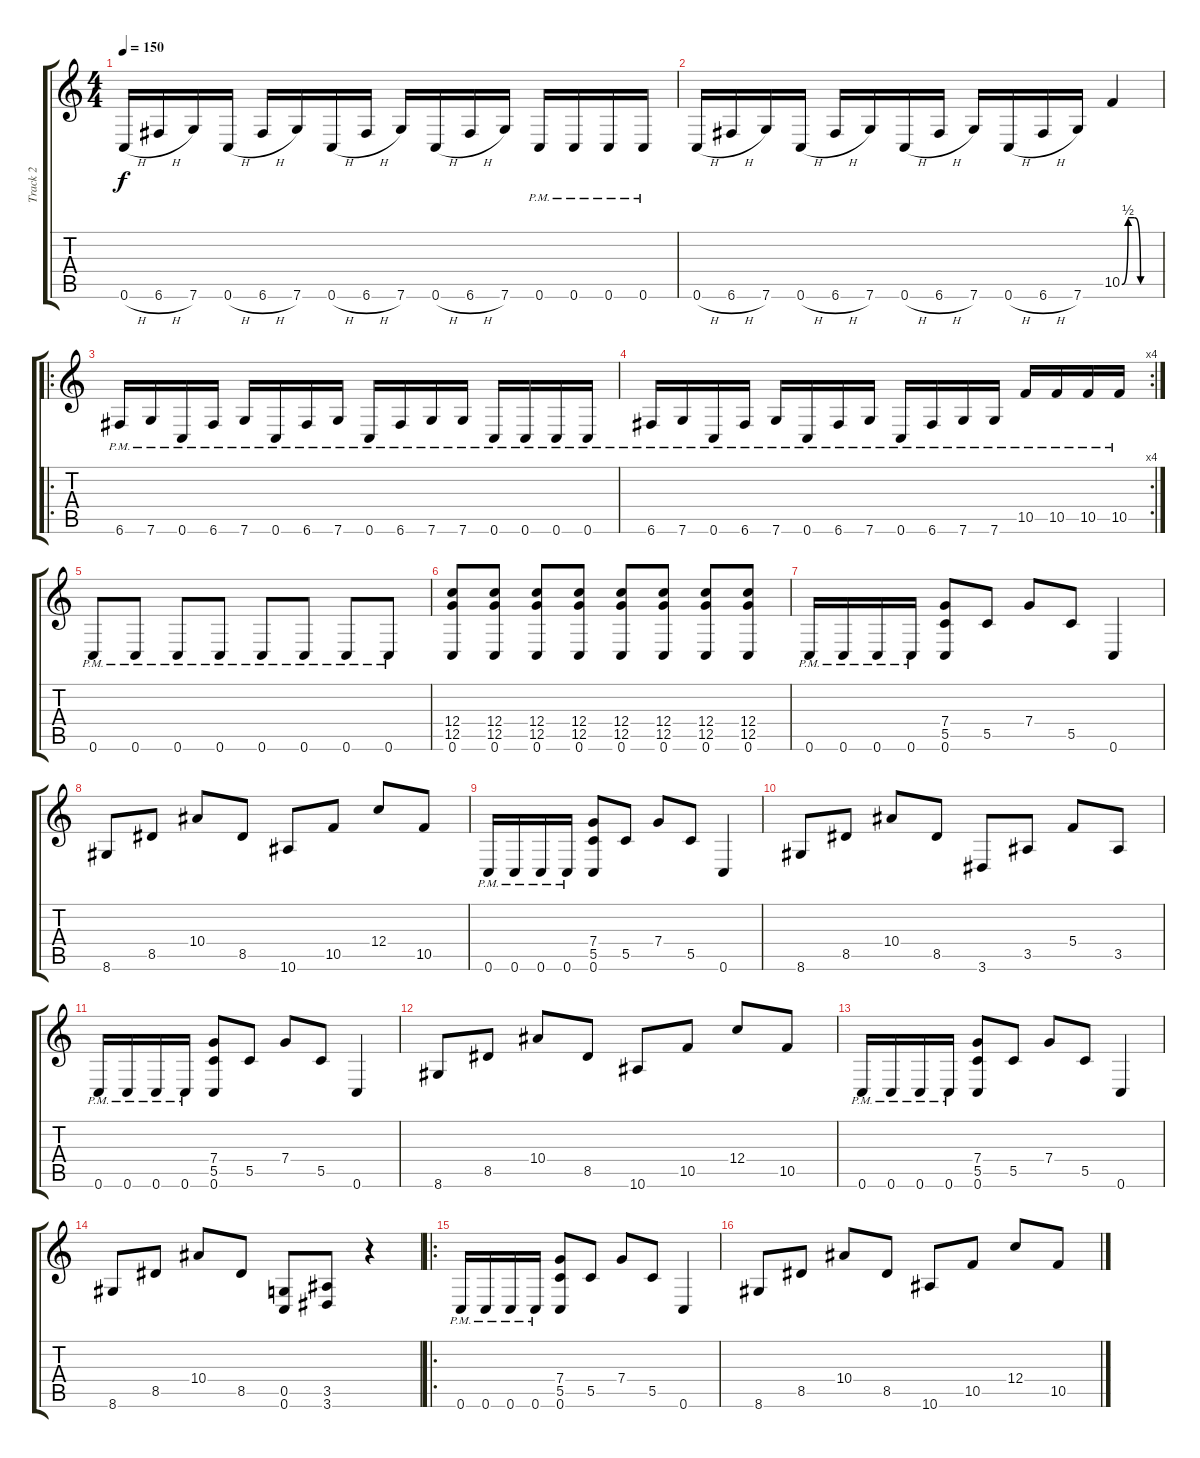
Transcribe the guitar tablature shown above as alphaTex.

\track ("Track 2" "Track 2") {instrument distortionguitar}
\staff {score tabs}
\tuning (D4 A3 F3 C3 G2 C2) {hide}
\ts (4 4)
\tempo 150
\clef g2
\ks c
0.6{h}.16{dy f} 6.6{h}.16 7.6.16 0.6{h}.16 6.6{h}.16 7.6.16 0.6{h}.16 6.6{h}.16 7.6.16 0.6{h}.16 6.6{h}.16 7.6.16 0.6{pm}.16 0.6{pm}.16 0.6{pm}.16 0.6{pm}.16 |
0.6{h}.16 6.6{h}.16 7.6.16 0.6{h}.16 6.6{h}.16 7.6.16 0.6{h}.16 6.6{h}.16 7.6.16 0.6{h}.16 6.6{h}.16 7.6.16 10.5{be (custom 0 0 10 2 20 2 30 0 60 0)}.4 |
\ro
6.6{pm}.16 7.6{pm}.16 0.6{pm}.16 6.6{pm}.16 7.6{pm}.16 0.6{pm}.16 6.6{pm}.16 7.6{pm}.16 0.6{pm}.16 6.6{pm}.16 7.6{pm}.16 7.6{pm}.16 0.6{pm}.16 0.6{pm}.16 0.6{pm}.16 0.6{pm}.16 |
\rc 4
6.6{pm}.16 7.6{pm}.16 0.6{pm}.16 6.6{pm}.16 7.6{pm}.16 0.6{pm}.16 6.6{pm}.16 7.6{pm}.16 0.6{pm}.16 6.6{pm}.16 7.6{pm}.16 7.6{pm}.16 10.5{pm}.16 10.5{pm}.16 10.5{pm}.16 10.5{pm}.16 |
0.6{pm}.8 0.6{pm}.8 0.6{pm}.8 0.6{pm}.8 0.6{pm}.8 0.6{pm}.8 0.6{pm}.8 0.6{pm}.8 |
(12.4 12.5 0.6).8 (12.4 12.5 0.6).8 (12.4 12.5 0.6).8 (12.4 12.5 0.6).8 (12.4 12.5 0.6).8 (12.4 12.5 0.6).8 (12.4 12.5 0.6).8 (12.4 12.5 0.6).8 |
0.6{pm}.16 0.6{pm}.16 0.6{pm}.16 0.6{pm}.16 (7.4 5.5 0.6).8 5.5.8 7.4.8 5.5.8 0.6.4 |
8.6.8 8.5.8 10.4.8 8.5.8 10.6.8 10.5.8 12.4.8 10.5.8 |
0.6{pm}.16 0.6{pm}.16 0.6{pm}.16 0.6{pm}.16 (7.4 5.5 0.6).8 5.5.8 7.4.8 5.5.8 0.6.4 |
8.6.8 8.5.8 10.4.8 8.5.8 3.6.8 3.5.8 5.4.8 3.5.8 |
0.6{pm}.16 0.6{pm}.16 0.6{pm}.16 0.6{pm}.16 (7.4 5.5 0.6).8 5.5.8 7.4.8 5.5.8 0.6.4 |
8.6.8 8.5.8 10.4.8 8.5.8 10.6.8 10.5.8 12.4.8 10.5.8 |
0.6{pm}.16 0.6{pm}.16 0.6{pm}.16 0.6{pm}.16 (7.4 5.5 0.6).8 5.5.8 7.4.8 5.5.8 0.6.4 |
8.6.8 8.5.8 10.4.8 8.5.8 (0.5 0.6).8 (3.5 3.6).8 r.4 |
\ro
0.6{pm}.16 0.6{pm}.16 0.6{pm}.16 0.6{pm}.16 (7.4 5.5 0.6).8 5.5.8 7.4.8 5.5.8 0.6.4 |
8.6.8 8.5.8 10.4.8 8.5.8 10.6.8 10.5.8 12.4.8 10.5.8
